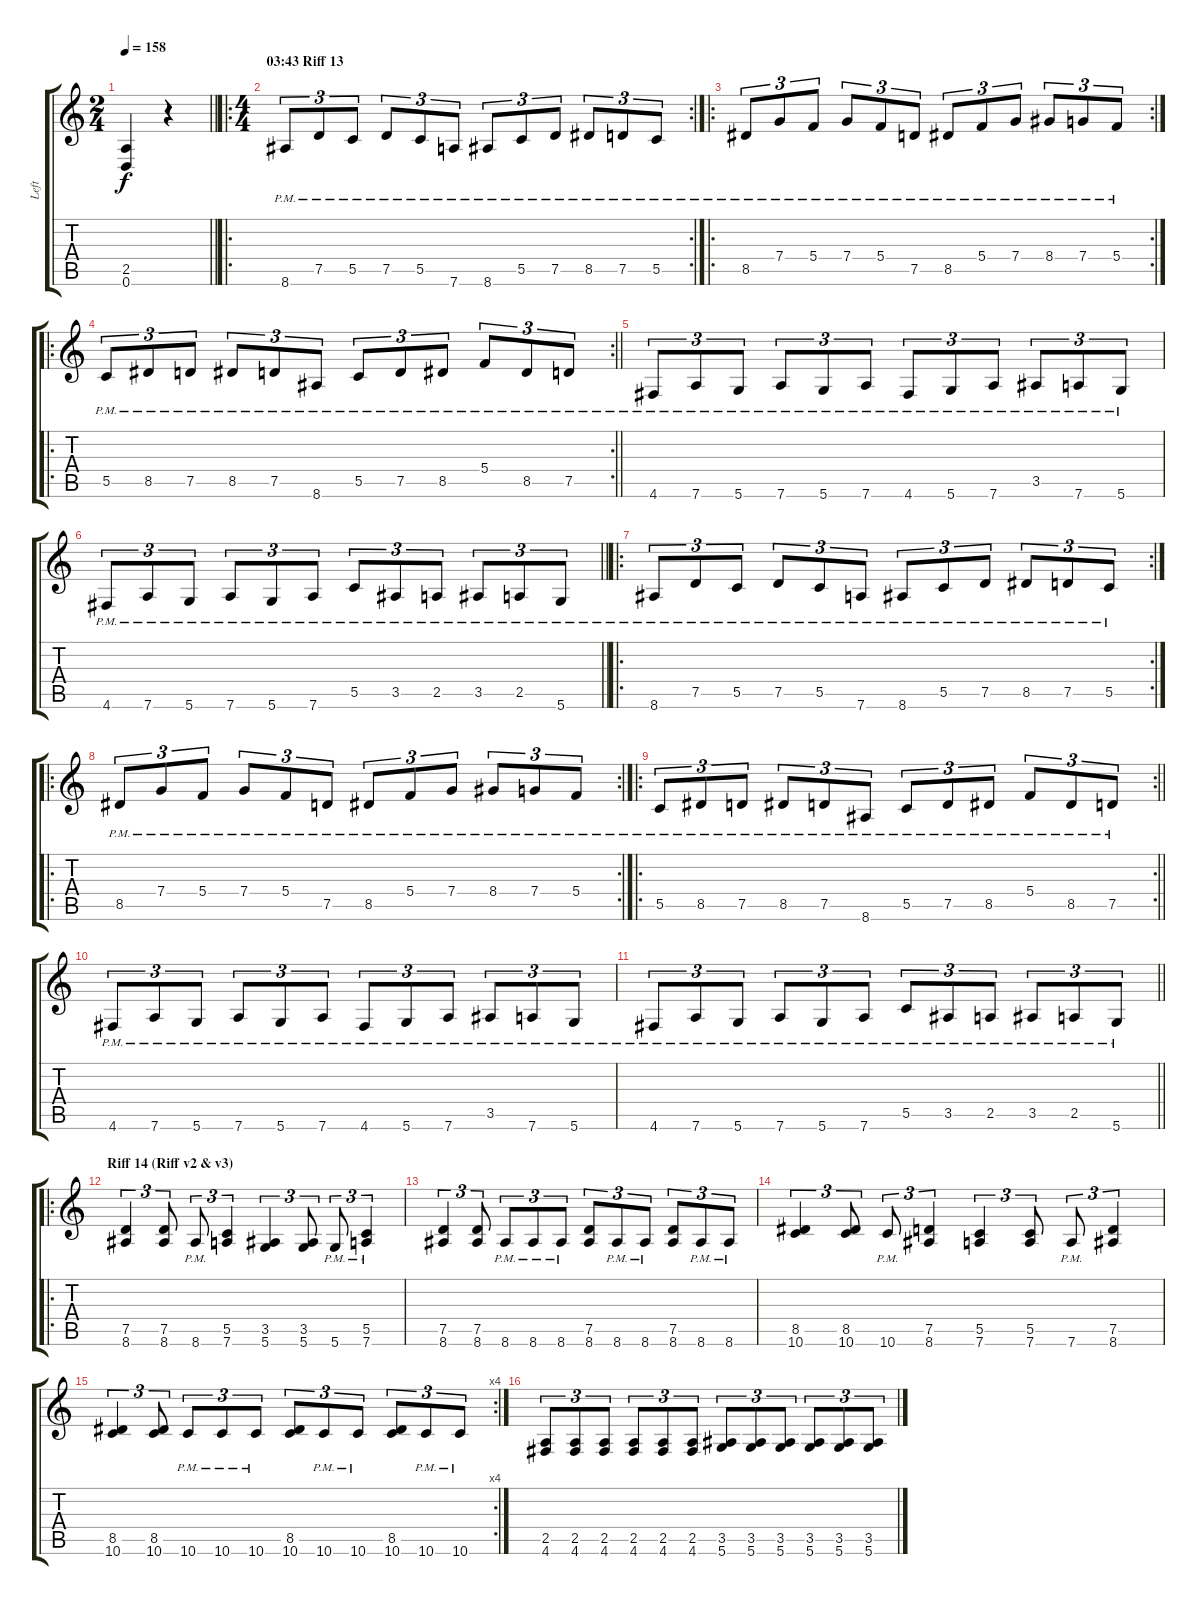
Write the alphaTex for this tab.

\track ("Left" "Left") {instrument distortionguitar}
\staff {score tabs}
\tuning (D4 A3 F3 C3 G2 D2) {hide}
\ts (2 4)
\tempo 158
\clef g2
\barLineRight lightlight
\ks c
(2.5 0.6).4{dy f} r.4 |
\ro
\rc 2
\ts (4 4)
\section ("" "03:43 Riff 13")
8.6{pm}.8{tu (3 2)} 7.5{pm}.8{tu (3 2)} 5.5{pm}.8{tu (3 2)} 7.5{pm}.8{tu (3 2)} 5.5{pm}.8{tu (3 2)} 7.6{pm}.8{tu (3 2)} 8.6{pm}.8{tu (3 2)} 5.5{pm}.8{tu (3 2)} 7.5{pm}.8{tu (3 2)} 8.5{pm}.8{tu (3 2)} 7.5{pm}.8{tu (3 2)} 5.5{pm}.8{tu (3 2)} |
\ro
\rc 2
8.5{pm}.8{tu (3 2)} 7.4{pm}.8{tu (3 2)} 5.4{pm}.8{tu (3 2)} 7.4{pm}.8{tu (3 2)} 5.4{pm}.8{tu (3 2)} 7.5{pm}.8{tu (3 2)} 8.5{pm}.8{tu (3 2)} 5.4{pm}.8{tu (3 2)} 7.4{pm}.8{tu (3 2)} 8.4{pm}.8{tu (3 2)} 7.4{pm}.8{tu (3 2)} 5.4{pm}.8{tu (3 2)} |
\ro
\rc 2
\barLineRight lightlight
5.5{pm}.8{tu (3 2)} 8.5{pm}.8{tu (3 2)} 7.5{pm}.8{tu (3 2)} 8.5{pm}.8{tu (3 2)} 7.5{pm}.8{tu (3 2)} 8.6{pm}.8{tu (3 2)} 5.5{pm}.8{tu (3 2)} 7.5{pm}.8{tu (3 2)} 8.5{pm}.8{tu (3 2)} 5.4{pm}.8{tu (3 2)} 8.5{pm}.8{tu (3 2)} 7.5{pm}.8{tu (3 2)} |
4.6{pm}.8{tu (3 2)} 7.6{pm}.8{tu (3 2)} 5.6{pm}.8{tu (3 2)} 7.6{pm}.8{tu (3 2)} 5.6{pm}.8{tu (3 2)} 7.6{pm}.8{tu (3 2)} 4.6{pm}.8{tu (3 2)} 5.6{pm}.8{tu (3 2)} 7.6{pm}.8{tu (3 2)} 3.5{pm}.8{tu (3 2)} 7.6{pm}.8{tu (3 2)} 5.6{pm}.8{tu (3 2)} |
\barLineRight lightlight
4.6{pm}.8{tu (3 2)} 7.6{pm}.8{tu (3 2)} 5.6{pm}.8{tu (3 2)} 7.6{pm}.8{tu (3 2)} 5.6{pm}.8{tu (3 2)} 7.6{pm}.8{tu (3 2)} 5.5{pm}.8{tu (3 2)} 3.5{pm}.8{tu (3 2)} 2.5{pm}.8{tu (3 2)} 3.5{pm}.8{tu (3 2)} 2.5{pm}.8{tu (3 2)} 5.6{pm}.8{tu (3 2)} |
\ro
\rc 2
\section ("" "")
8.6{pm}.8{tu (3 2)} 7.5{pm}.8{tu (3 2)} 5.5{pm}.8{tu (3 2)} 7.5{pm}.8{tu (3 2)} 5.5{pm}.8{tu (3 2)} 7.6{pm}.8{tu (3 2)} 8.6{pm}.8{tu (3 2)} 5.5{pm}.8{tu (3 2)} 7.5{pm}.8{tu (3 2)} 8.5{pm}.8{tu (3 2)} 7.5{pm}.8{tu (3 2)} 5.5{pm}.8{tu (3 2)} |
\ro
\rc 2
8.5{pm}.8{tu (3 2)} 7.4{pm}.8{tu (3 2)} 5.4{pm}.8{tu (3 2)} 7.4{pm}.8{tu (3 2)} 5.4{pm}.8{tu (3 2)} 7.5{pm}.8{tu (3 2)} 8.5{pm}.8{tu (3 2)} 5.4{pm}.8{tu (3 2)} 7.4{pm}.8{tu (3 2)} 8.4{pm}.8{tu (3 2)} 7.4{pm}.8{tu (3 2)} 5.4{pm}.8{tu (3 2)} |
\ro
\rc 2
\barLineRight lightlight
5.5{pm}.8{tu (3 2)} 8.5{pm}.8{tu (3 2)} 7.5{pm}.8{tu (3 2)} 8.5{pm}.8{tu (3 2)} 7.5{pm}.8{tu (3 2)} 8.6{pm}.8{tu (3 2)} 5.5{pm}.8{tu (3 2)} 7.5{pm}.8{tu (3 2)} 8.5{pm}.8{tu (3 2)} 5.4{pm}.8{tu (3 2)} 8.5{pm}.8{tu (3 2)} 7.5{pm}.8{tu (3 2)} |
4.6{pm}.8{tu (3 2)} 7.6{pm}.8{tu (3 2)} 5.6{pm}.8{tu (3 2)} 7.6{pm}.8{tu (3 2)} 5.6{pm}.8{tu (3 2)} 7.6{pm}.8{tu (3 2)} 4.6{pm}.8{tu (3 2)} 5.6{pm}.8{tu (3 2)} 7.6{pm}.8{tu (3 2)} 3.5{pm}.8{tu (3 2)} 7.6{pm}.8{tu (3 2)} 5.6{pm}.8{tu (3 2)} |
\barLineRight lightlight
4.6{pm}.8{tu (3 2)} 7.6{pm}.8{tu (3 2)} 5.6{pm}.8{tu (3 2)} 7.6{pm}.8{tu (3 2)} 5.6{pm}.8{tu (3 2)} 7.6{pm}.8{tu (3 2)} 5.5{pm}.8{tu (3 2)} 3.5{pm}.8{tu (3 2)} 2.5{pm}.8{tu (3 2)} 3.5{pm}.8{tu (3 2)} 2.5{pm}.8{tu (3 2)} 5.6{pm}.8{tu (3 2)} |
\ro
\section ("" "Riff 14 (Riff v2 & v3)")
(7.5 8.6).4{tu (3 2)} (7.5 8.6).8{tu (3 2)} 8.6{pm}.8{tu (3 2)} (5.5 7.6).4{tu (3 2)} (3.5 5.6).4{tu (3 2)} (3.5 5.6).8{tu (3 2)} 5.6{pm}.8{tu (3 2)} (5.5 7.6{pm}).4{tu (3 2)} |
(7.5 8.6).4{tu (3 2)} (7.5 8.6).8{tu (3 2)} 8.6{pm}.8{tu (3 2)} 8.6{pm}.8{tu (3 2)} 8.6{pm}.8{tu (3 2)} (7.5 8.6).8{tu (3 2)} 8.6{pm}.8{tu (3 2)} 8.6{pm}.8{tu (3 2)} (7.5 8.6).8{tu (3 2)} 8.6{pm}.8{tu (3 2)} 8.6{pm}.8{tu (3 2)} |
(8.5 10.6).4{tu (3 2)} (8.5 10.6).8{tu (3 2)} 10.6{pm}.8{tu (3 2)} (7.5 8.6).4{tu (3 2)} (5.5 7.6).4{tu (3 2)} (5.5 7.6).8{tu (3 2)} 7.6{pm}.8{tu (3 2)} (7.5 8.6).4{tu (3 2)} |
\rc 4
(8.5 10.6).4{tu (3 2)} (8.5 10.6).8{tu (3 2)} 10.6{pm}.8{tu (3 2)} 10.6{pm}.8{tu (3 2)} 10.6{pm}.8{tu (3 2)} (8.5 10.6).8{tu (3 2)} 10.6{pm}.8{tu (3 2)} 10.6{pm}.8{tu (3 2)} (8.5 10.6).8{tu (3 2)} 10.6{pm}.8{tu (3 2)} 10.6{pm}.8{tu (3 2)} |
(2.5 4.6).8{tu (3 2)} (2.5 4.6).8{tu (3 2)} (2.5 4.6).8{tu (3 2)} (2.5 4.6).8{tu (3 2)} (2.5 4.6).8{tu (3 2)} (2.5 4.6).8{tu (3 2)} (3.5 5.6).8{tu (3 2)} (3.5 5.6).8{tu (3 2)} (3.5 5.6).8{tu (3 2)} (3.5 5.6).8{tu (3 2)} (3.5 5.6).8{tu (3 2)} (3.5 5.6).8{tu (3 2)}
